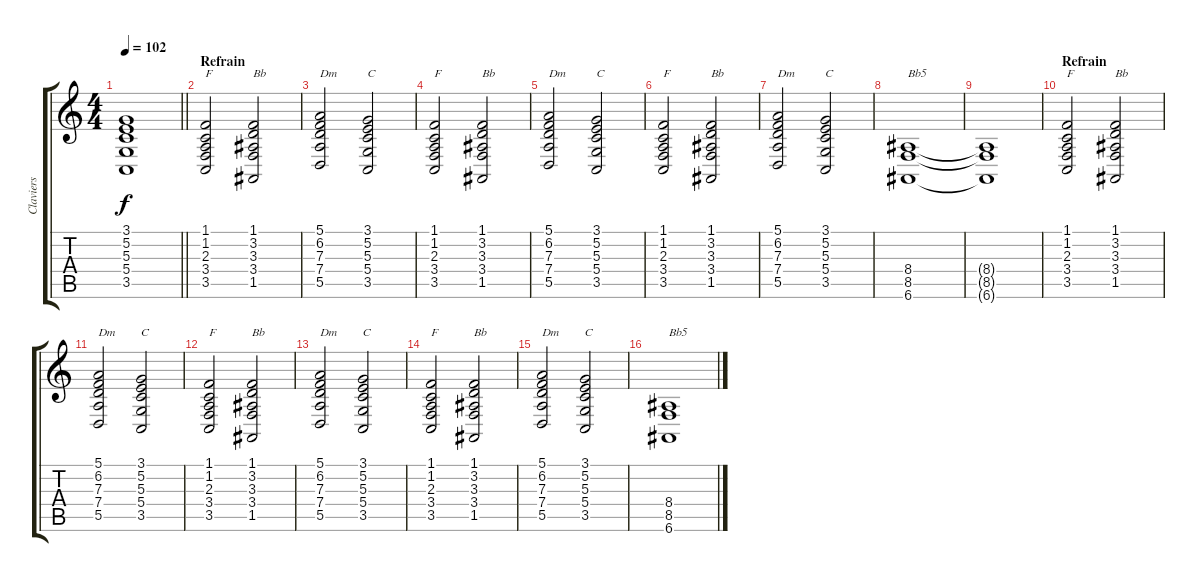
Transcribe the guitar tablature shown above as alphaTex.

\track ("Claviers" "Claviers") {instrument electricgrandpiano}
\staff {score tabs}
\tuning (E4 B3 G3 D3 A2 E2) {hide}
\ts (4 4)
\tempo 102
\clef g2
\barLineRight lightlight
\ks c
(3.1 5.2 5.3 5.4 3.5).1{dy f} |
\section ("" "Refrain")
(1.1 1.2 2.3 3.4 3.5).2{txt "F"} (1.1 3.2 3.3 3.4 1.5).2{txt "Bb"} |
(5.1 6.2 7.3 7.4 5.5).2{txt "Dm"} (3.1 5.2 5.3 5.4 3.5).2{txt "C"} |
(1.1 1.2 2.3 3.4 3.5).2{txt "F"} (1.1 3.2 3.3 3.4 1.5).2{txt "Bb"} |
(5.1 6.2 7.3 7.4 5.5).2{txt "Dm"} (3.1 5.2 5.3 5.4 3.5).2{txt "C"} |
(1.1 1.2 2.3 3.4 3.5).2{txt "F"} (1.1 3.2 3.3 3.4 1.5).2{txt "Bb"} |
(5.1 6.2 7.3 7.4 5.5).2{txt "Dm"} (3.1 5.2 5.3 5.4 3.5).2{txt "C"} |
(8.4 8.5 6.6).1{txt "Bb5"} |
(8.4{t} 8.5{t} 6.6{t}).1 |
\section ("" "Refrain")
(1.1 1.2 2.3 3.4 3.5).2{txt "F"} (1.1 3.2 3.3 3.4 1.5).2{txt "Bb"} |
(5.1 6.2 7.3 7.4 5.5).2{txt "Dm"} (3.1 5.2 5.3 5.4 3.5).2{txt "C"} |
(1.1 1.2 2.3 3.4 3.5).2{txt "F"} (1.1 3.2 3.3 3.4 1.5).2{txt "Bb"} |
(5.1 6.2 7.3 7.4 5.5).2{txt "Dm"} (3.1 5.2 5.3 5.4 3.5).2{txt "C"} |
(1.1 1.2 2.3 3.4 3.5).2{txt "F"} (1.1 3.2 3.3 3.4 1.5).2{txt "Bb"} |
(5.1 6.2 7.3 7.4 5.5).2{txt "Dm"} (3.1 5.2 5.3 5.4 3.5).2{txt "C"} |
(8.4 8.5 6.6).1{txt "Bb5"}
